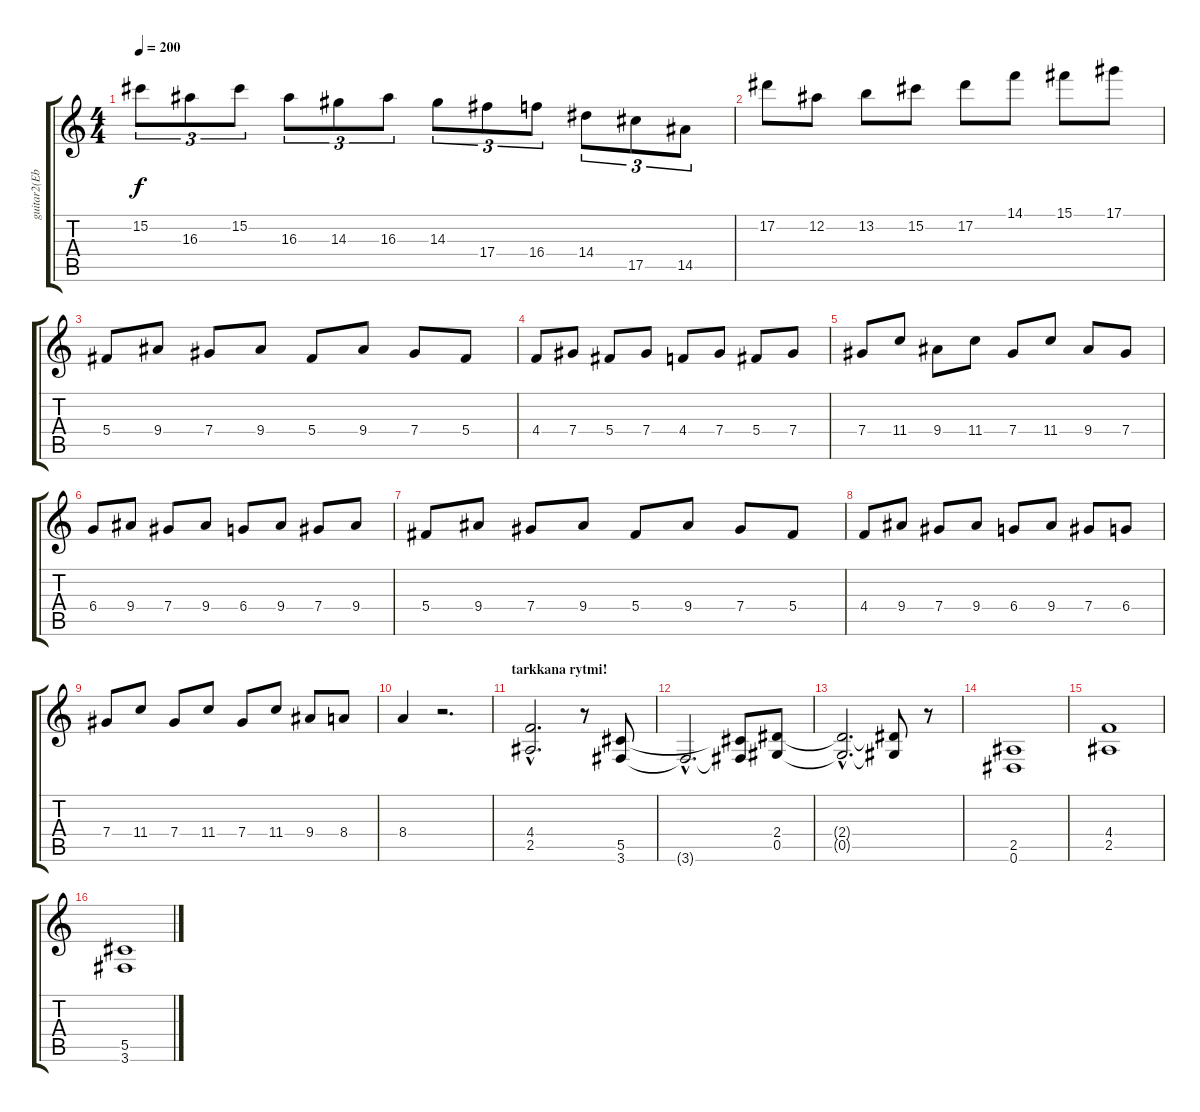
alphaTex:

\track ("guitar2(Eb)" "guitar2(Eb") {instrument overdrivenguitar}
\staff {score tabs}
\tuning (Eb4 Bb3 Gb3 Db3 Ab2 Eb2) {hide}
\ts (4 4)
\tempo 200
\clef g2
\ks c
15.2.8{tu (3 2) dy f} 16.3.8{tu (3 2)} 15.2.8{tu (3 2)} 16.3.8{tu (3 2)} 14.3.8{tu (3 2)} 16.3.8{tu (3 2)} 14.3.8{tu (3 2)} 17.4.8{tu (3 2)} 16.4.8{tu (3 2)} 14.4.8{tu (3 2)} 17.5.8{tu (3 2)} 14.5.8{tu (3 2)} |
17.2.8 12.2.8 13.2.8 15.2.8 17.2.8 14.1.8 15.1.8 17.1.8 |
5.4.8 9.4.8 7.4.8 9.4.8 5.4.8 9.4.8 7.4.8 5.4.8 |
4.4.8 7.4.8 5.4.8 7.4.8 4.4.8 7.4.8 5.4.8 7.4.8 |
7.4.8 11.4.8 9.4.8 11.4.8 7.4.8 11.4.8 9.4.8 7.4.8 |
6.4.8 9.4.8 7.4.8 9.4.8 6.4.8 9.4.8 7.4.8 9.4.8 |
5.4.8 9.4.8 7.4.8 9.4.8 5.4.8 9.4.8 7.4.8 5.4.8 |
4.4.8 9.4.8 7.4.8 9.4.8 6.4.8 9.4.8 7.4.8 6.4.8 |
7.4.8 11.4.8 7.4.8 11.4.8 7.4.8 11.4.8 9.4.8 8.4.8 |
8.4.4 r.2{d} |
\section ("" "tarkkana rytmi!")
(4.4{hac} 2.5{hac}).2{d} r.8 (5.5 3.6).8 |
3.6{hac t}.2{d} (5.5{t} 3.6{t}).8 (2.4 0.5).8 |
(2.4{hac t} 0.5{hac t}).2{d} (2.4{t} 0.5{t}).8 r.8 |
(2.5 0.6).1 |
(4.4 2.5).1 |
(5.5 3.6).1
